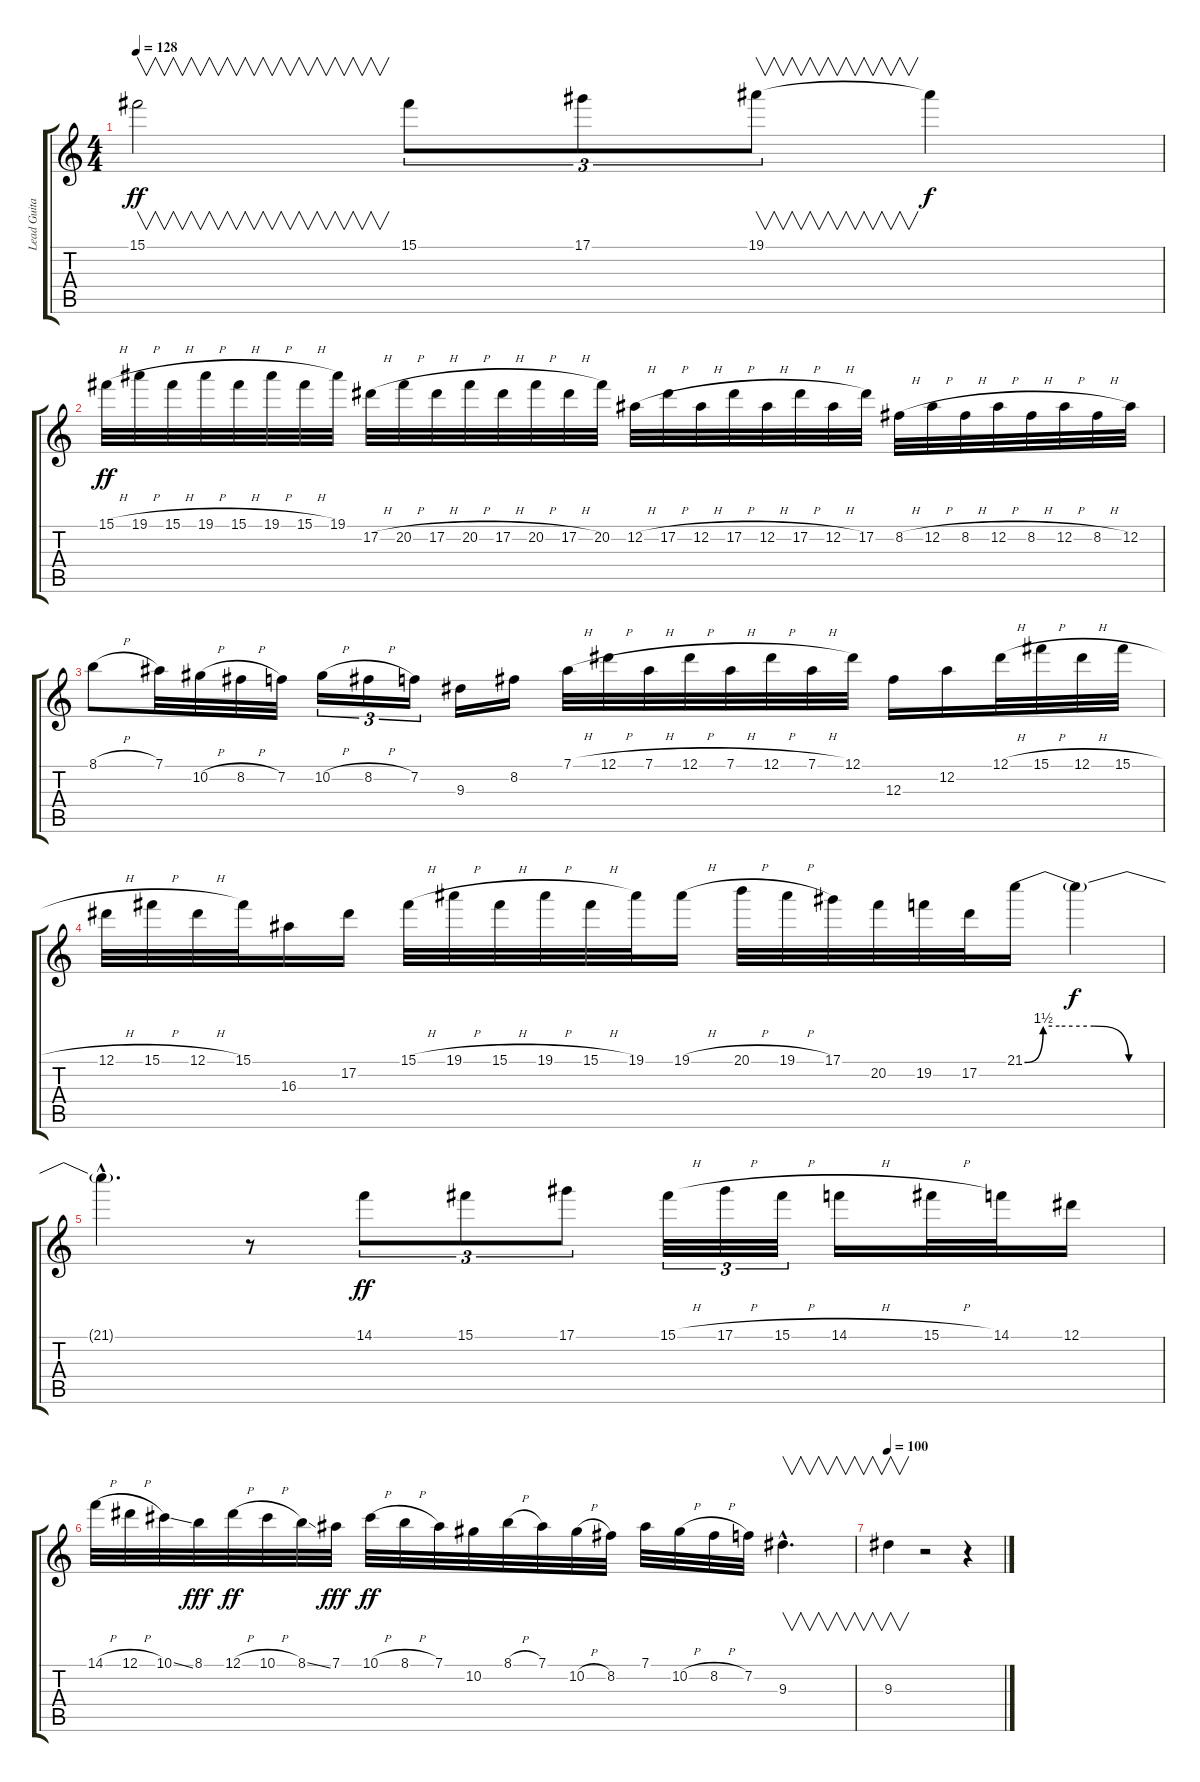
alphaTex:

\track ("Lead Guitar" "Lead Guita") {instrument overdrivenguitar}
\staff {score tabs}
\tuning (Eb4 Bb3 Gb3 Db3 Ab2 Eb2) {hide}
\ts (4 4)
\tempo 128
\clef g2
\ks c
15.1.2{v dy ff} 15.1.8{tu (3 2)} 17.1.8{tu (3 2)} 19.1.8{v tu (3 2)} 19.1{t}.4{dy f} |
15.1{h}.32{dy ff} 19.1{h}.32 15.1{h}.32 19.1{h}.32 15.1{h}.32 19.1{h}.32 15.1{h}.32 19.1.32 17.2{h}.32 20.2{h}.32 17.2{h}.32 20.2{h}.32 17.2{h}.32 20.2{h}.32 17.2{h}.32 20.2.32 12.2{h}.32 17.2{h}.32 12.2{h}.32 17.2{h}.32 12.2{h}.32 17.2{h}.32 12.2{h}.32 17.2.32 8.2{h}.32 12.2{h}.32 8.2{h}.32 12.2{h}.32 8.2{h}.32 12.2{h}.32 8.2{h}.32 12.2.32 |
8.1{h}.8 7.1.32 10.2{h}.32 8.2{h}.32 7.2.32 10.2{h}.16{tu (3 2)} 8.2{h}.16{tu (3 2)} 7.2.16{tu (3 2)} 9.3.16 8.2.16 7.1{h}.32 12.1{h}.32 7.1{h}.32 12.1{h}.32 7.1{h}.32 12.1{h}.32 7.1{h}.32 12.1.32 12.3.16 12.2.16 12.1{h}.32 15.1{h}.32 12.1{h}.32 15.1{h}.32 |
12.1{h}.32 15.1{h}.32 12.1{h}.32 15.1.32 16.3.16 17.2.16 15.1{h}.32 19.1{h}.32 15.1{h}.32 19.1{h}.32 15.1{h}.32 19.1.32 19.1{h}.16 20.1{h}.32 19.1{h}.32 17.1.32 20.2.32 19.2.32 17.2.32 21.1{be (custom 0 0 8 6 15 6 30 6 45 0 60 0)}.16 21.1{t}.4{dy f} |
21.1{hac t}.4{d} r.8 14.1.8{tu (3 2) dy ff} 15.1.8{tu (3 2)} 17.1.8{tu (3 2)} 15.1{h}.32{tu (3 2)} 17.1{h}.32{tu (3 2)} 15.1{h}.32{tu (3 2)} 14.1{h}.16 15.1{h}.32 14.1.32 12.1.16 |
14.1{h}.32 12.1{h}.32 10.1{ss}.32 8.1.32{dy fff} 12.1{h}.32{dy ff} 10.1{h}.32 8.1{ss}.32 7.1.32{dy fff} 10.1{h}.32{dy ff} 8.1{h}.32 7.1.32 10.2.32 8.1{h}.32 7.1.32 10.2{h}.32 8.2.32 7.1.32 10.2{h}.32 8.2{h}.32 7.2.32 9.3{hac}.4{v d} |
\tempo 100
9.3.4{v} r.2 r.4
